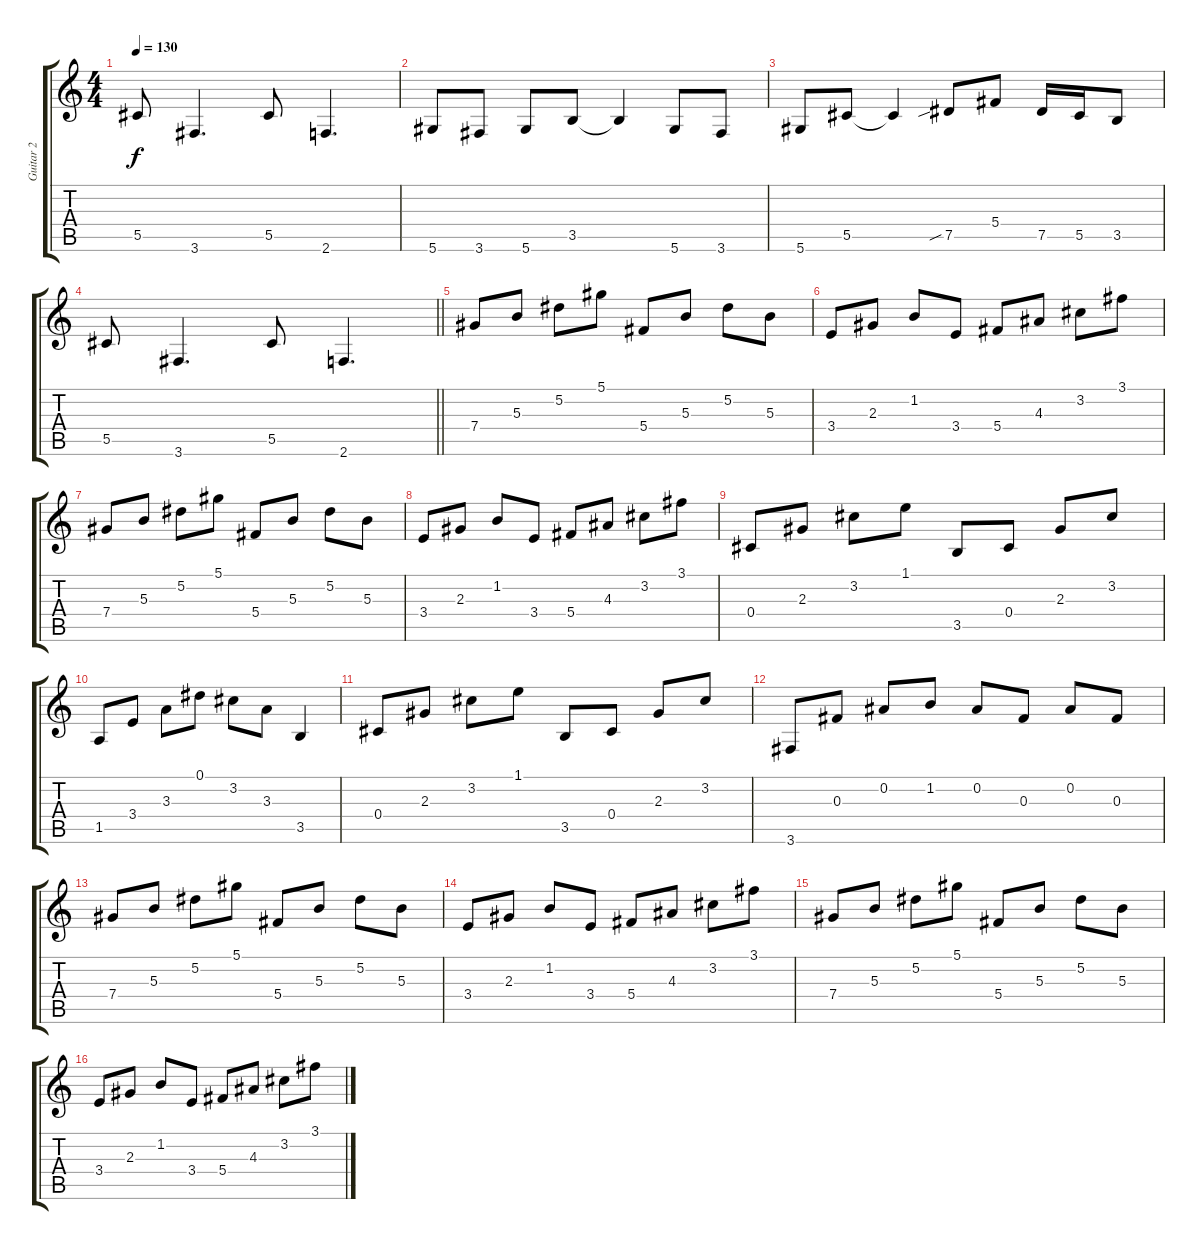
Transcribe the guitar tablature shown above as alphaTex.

\track ("Guitar 2" "Guitar 2") {instrument overdrivenguitar}
\staff {score tabs}
\tuning (Eb4 Bb3 Gb3 Db3 Ab2 Eb2) {hide}
\ts (4 4)
\tempo 130
\clef g2
\ks c
5.5.8{dy f} 3.6.4{d} 5.5.8 2.6.4{d} |
5.6.8 3.6.8 5.6.8 3.5.8 3.5{t}.4 5.6.8 3.6.8 |
5.6.8 5.5.8 5.5{t}.4 7.5{sib}.8 5.4.8 7.5.16 5.5.16 3.5.8 |
\barLineRight lightlight
5.5.8 3.6.4{d} 5.5.8 2.6.4{d} |
7.4.8{instrument acousticguitarsteel} 5.3.8 5.2.8 5.1.8 5.4.8 5.3.8 5.2.8 5.3.8 |
3.4.8 2.3.8 1.2.8 3.4.8 5.4.8 4.3.8 3.2.8 3.1.8 |
7.4.8 5.3.8 5.2.8 5.1.8 5.4.8 5.3.8 5.2.8 5.3.8 |
3.4.8 2.3.8 1.2.8 3.4.8 5.4.8 4.3.8 3.2.8 3.1.8 |
0.4.8 2.3.8 3.2.8 1.1.8 3.5.8 0.4.8 2.3.8 3.2.8 |
1.5.8 3.4.8 3.3.8 0.1.8 3.2.8 3.3.8 3.5.4 |
0.4.8 2.3.8 3.2.8 1.1.8 3.5.8 0.4.8 2.3.8 3.2.8 |
3.6.8 0.3.8 0.2.8 1.2.8 0.2.8 0.3.8 0.2.8 0.3.8 |
7.4.8 5.3.8 5.2.8 5.1.8 5.4.8 5.3.8 5.2.8 5.3.8 |
3.4.8 2.3.8 1.2.8 3.4.8 5.4.8 4.3.8 3.2.8 3.1.8 |
7.4.8 5.3.8 5.2.8 5.1.8 5.4.8 5.3.8 5.2.8 5.3.8 |
3.4.8 2.3.8 1.2.8 3.4.8 5.4.8 4.3.8 3.2.8 3.1.8
